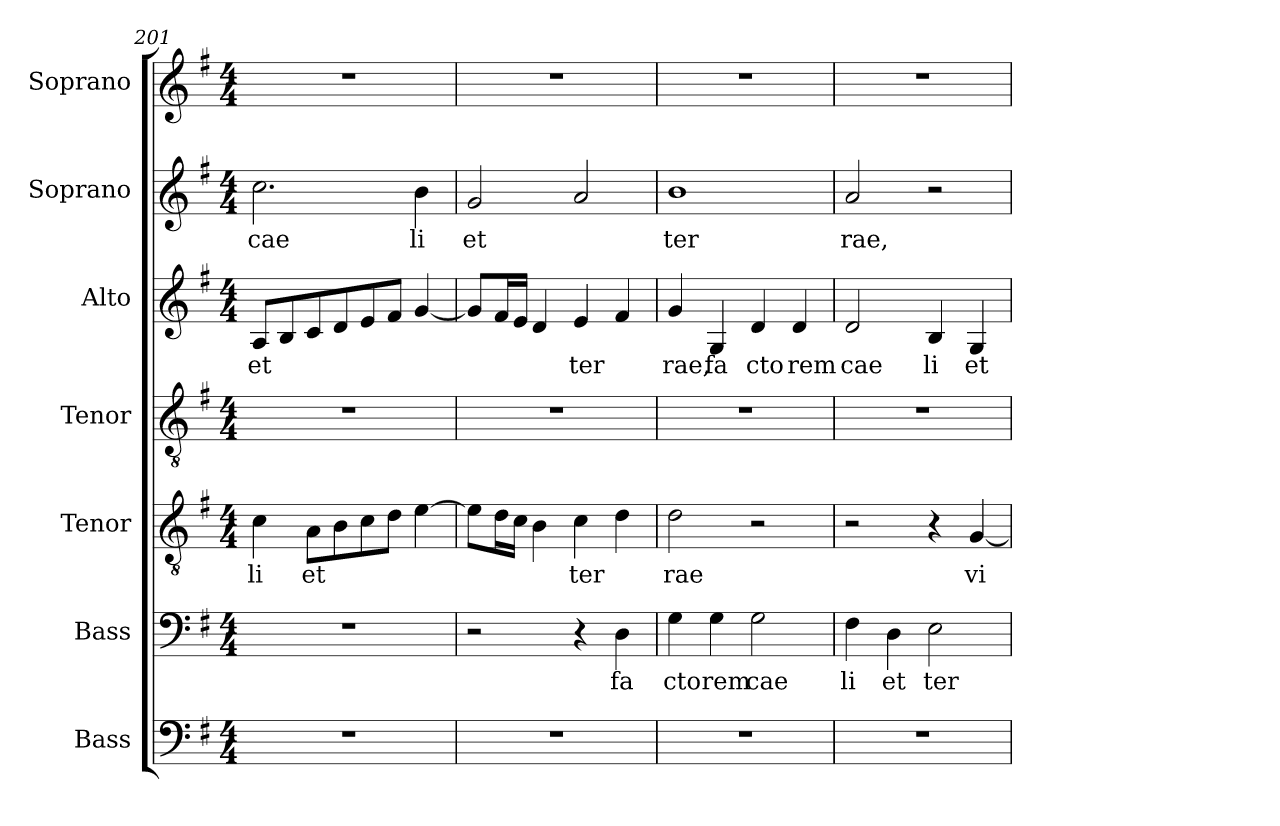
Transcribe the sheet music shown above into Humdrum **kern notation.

**kern	**kern	**text	**kern	**text	**kern	**kern	**text	**kern	**text	**kern
*part7	*part6	*part6	*part5	*part5	*part4	*part3	*part3	*part2	*part2	*part1
*staff7	*staff6	*staff6	*staff5	*staff5	*staff4	*staff3	*staff3	*staff2	*staff2	*staff1
*I"Bass	*I"Bass	*	*I"Tenor	*	*I"Tenor	*I"Alto	*	*I"Soprano	*	*I"Soprano
*I'B.	*I'B.	*	*I'T.	*	*I'T.	*I'A.	*	*I'S.	*	*I'S.
!!LO:PB:g=z
*clefF4	*clefF4	*	*clefGv2	*	*clefGv2	*clefG2	*	*clefG2	*	*clefG2
*	*	*	*ITrd7c12	*	*ITrd7c12	*	*	*	*	*
*k[f#]	*k[f#]	*	*k[f#]	*	*k[f#]	*k[f#]	*	*k[f#]	*	*k[f#]
*G:	*G:	*	*G:	*	*G:	*G:	*	*G:	*	*G:
*M4/4	*M4/4	*	*M4/4	*	*M4/4	*M4/4	*	*M4/4	*	*M4/4
=201	=201	=201	=201	=201	=201	=201	=201	=201	=201	=201
!	!	!	!	!LO:LY:b:color=#000000	!	!	!	!	!	!
!	!	!	!	!	!	!	!LO:LY:b:color=#000000	!	!	!
!	!	!	!	!	!	!	!	!	!LO:LY:b:color=#000000	!
1r	1r	.	4Ci\	li	1r	8Ai/L	et	2.cci\	cae	1r
.	.	.	.	.	.	8Bi/	.	.	.	.
!	!	!	!	!LO:LY:b:color=#000000	!	!	!	!	!	!
.	.	.	8AAi\L	et	.	8ci/	.	.	.	.
.	.	.	8BBi\	.	.	8di/	.	.	.	.
.	.	.	8Ci\	.	.	8ei/	.	.	.	.
.	.	.	8Di\J	.	.	8f#i/J	.	.	.	.
!	!	!	!	!	!	!	!	!	!LO:LY:b:color=#000000	!
.	.	.	[4Ei\	.	.	[4gi/	.	4bi\	li	.
=202	=202	=202	=202	=202	=202	=202	=202	=202	=202	=202
!	!	!	!	!	!	!	!	!	!LO:LY:b:color=#000000	!
1r	2r	.	8Ei\L]	.	1r	8gi/L]	.	2gi/	et	1r
.	.	.	16Di\L	.	.	16f#i/L	.	.	.	.
.	.	.	16Ci\JJ	.	.	16ei/JJ	.	.	.	.
.	.	.	4BBi\	.	.	4di/	.	.	.	.
!	!	!	!	!LO:LY:b:color=#000000	!	!	!	!	!	!
!	!	!	!	!	!	!	!LO:LY:b:color=#000000	!	!	!
.	4r	.	4Ci\	ter	.	4ei/	ter	2ai/	.	.
!	!	!LO:LY:b:color=#000000	!	!	!	!	!	!	!	!
.	4Di\	fa	4Di\	.	.	4f#i/	.	.	.	.
=203	=203	=203	=203	=203	=203	=203	=203	=203	=203	=203
!	!	!LO:LY:b:color=#000000	!	!	!	!	!	!	!	!
!	!	!	!	!LO:LY:b:color=#000000	!	!	!	!	!	!
!	!	!	!	!	!	!	!LO:LY:b:color=#000000	!	!	!
!	!	!	!	!	!	!	!	!	!LO:LY:b:color=#000000	!
1r	4Gi\	cto	2Di\	rae	1r	4gi/	rae,	1bi	ter	1r
!	!	!LO:LY:b:color=#000000	!	!	!	!	!	!	!	!
!	!	!	!	!	!	!	!LO:LY:b:color=#000000	!	!	!
.	4Gi\	rem	.	.	.	4Gi/	fa	.	.	.
!	!	!LO:LY:b:color=#000000	!	!	!	!	!	!	!	!
!	!	!	!	!	!	!	!LO:LY:b:color=#000000	!	!	!
.	2Gi\	cae	2r	.	.	4di/	cto	.	.	.
!	!	!	!	!	!	!	!LO:LY:b:color=#000000	!	!	!
.	.	.	.	.	.	4di/	rem	.	.	.
=204	=204	=204	=204	=204	=204	=204	=204	=204	=204	=204
!	!	!LO:LY:b:color=#000000	!	!	!	!	!	!	!	!
!	!	!	!	!	!	!	!LO:LY:b:color=#000000	!	!	!
!	!	!	!	!	!	!	!	!	!LO:LY:b:color=#000000	!
1r	4F#i\	li	2r	.	1r	2di/	cae	2ai/	rae,	1r
!	!	!LO:LY:b:color=#000000	!	!	!	!	!	!	!	!
.	4Di\	et	.	.	.	.	.	.	.	.
!	!	!LO:LY:b:color=#000000	!	!	!	!	!	!	!	!
!	!	!	!	!	!	!	!LO:LY:b:color=#000000	!	!	!
.	2Ei\	ter	4r	.	.	4Bi/	li	2r	.	.
!	!	!	!	!LO:LY:b:color=#000000	!	!	!	!	!	!
!	!	!	!	!	!	!	!LO:LY:b:color=#000000	!	!	!
.	.	.	[4GGi/	vi	.	4Gi/	et	.	.	.
=	=	=	=	=	=	=	=	=	=	=
*-	*-	*-	*-	*-	*-	*-	*-	*-	*-	*-
